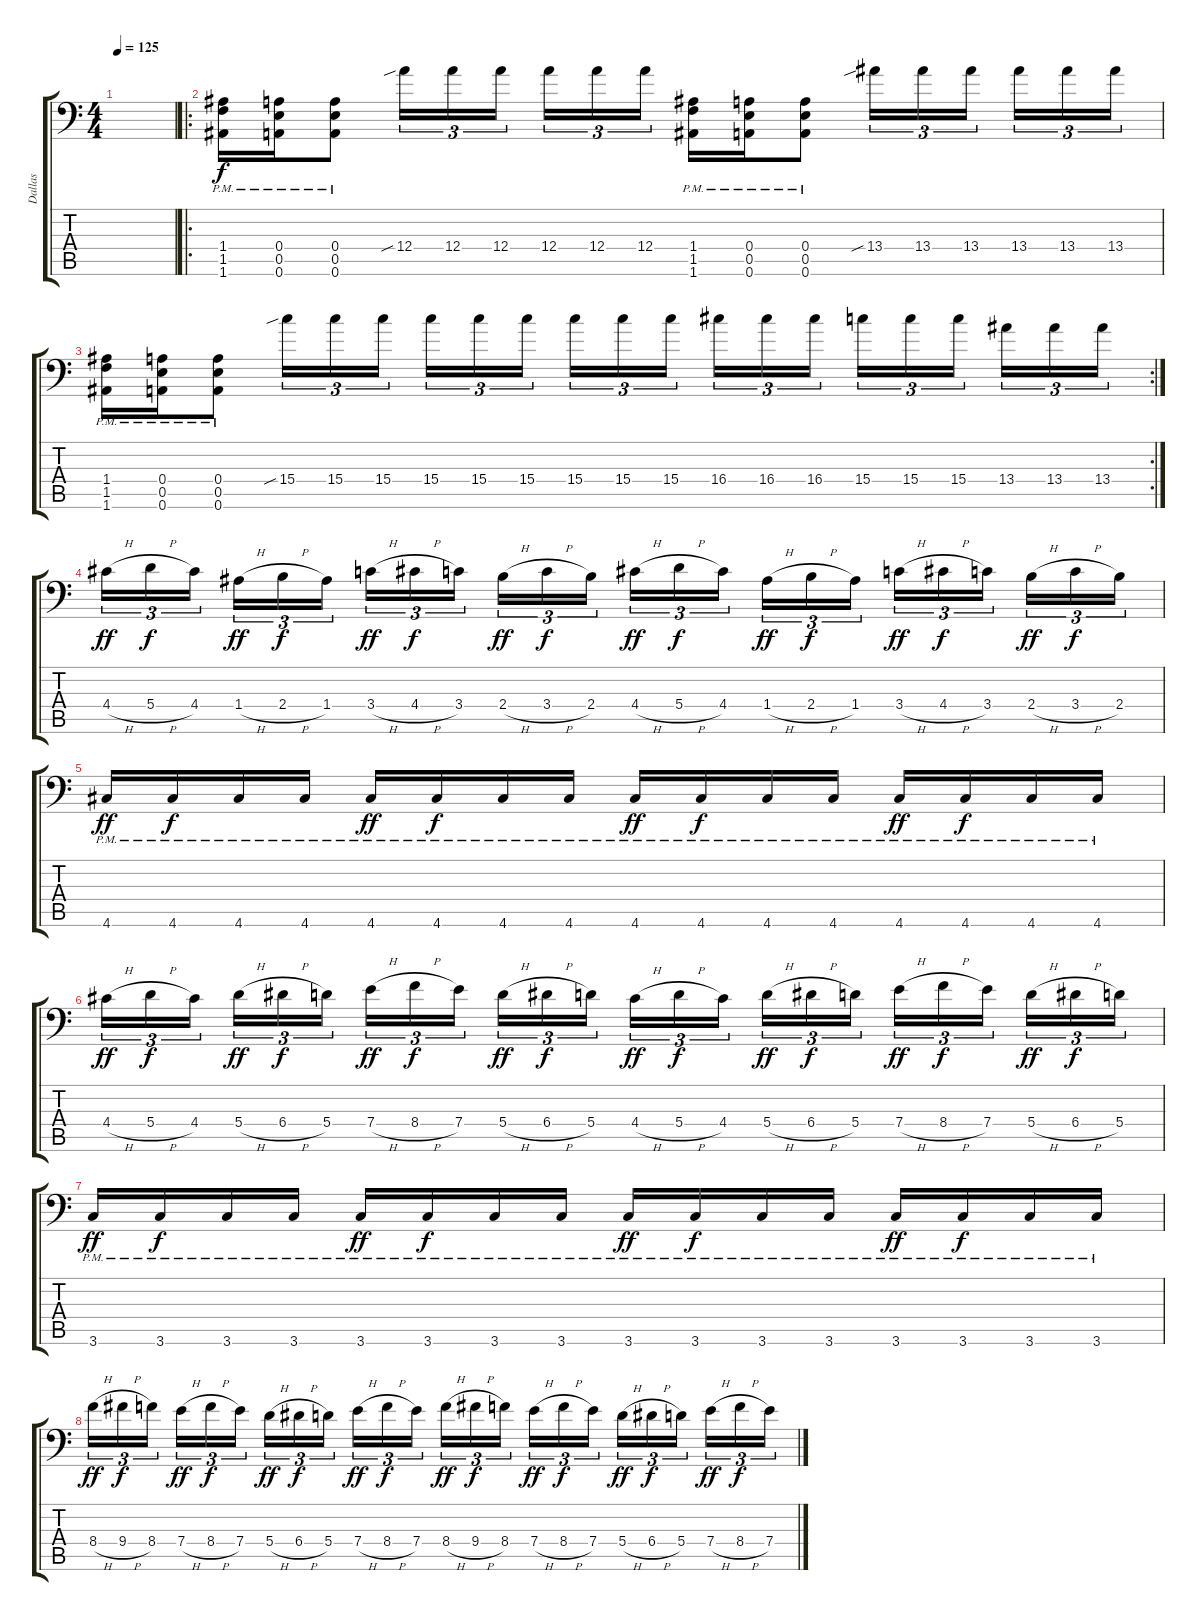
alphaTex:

\track ("Dallas" "Dallas") {instrument overdrivenguitar}
\staff {score tabs}
\tuning (B3 Gb3 D3 A2 E2 A1) {hide}
\ts (4 4)
\tempo 125
\clef f4
\ks c
|
\ro
(1.4{pm} 1.5{pm} 1.6{pm}).16 (0.4{pm} 0.5{pm} 0.6{pm}).16 (0.4{pm} 0.5{pm} 0.6{pm}).8 12.4{sib}.16{tu (3 2)} 12.4.16{tu (3 2)} 12.4.16{tu (3 2) beam splitsecondary} 12.4.16{tu (3 2)} 12.4.16{tu (3 2)} 12.4.16{tu (3 2)} (1.4{pm} 1.5{pm} 1.6{pm}).16 (0.4{pm} 0.5{pm} 0.6{pm}).16 (0.4{pm} 0.5{pm} 0.6{pm}).8 13.4{sib}.16{tu (3 2)} 13.4.16{tu (3 2)} 13.4.16{tu (3 2) beam splitsecondary} 13.4.16{tu (3 2)} 13.4.16{tu (3 2)} 13.4.16{tu (3 2)} |
\rc 2
(1.4{pm} 1.5{pm} 1.6{pm}).16 (0.4{pm} 0.5{pm} 0.6{pm}).16 (0.4{pm} 0.5{pm} 0.6{pm}).8 15.4{sib}.16{tu (3 2)} 15.4.16{tu (3 2)} 15.4.16{tu (3 2) beam splitsecondary} 15.4.16{tu (3 2)} 15.4.16{tu (3 2)} 15.4.16{tu (3 2)} 15.4.16{tu (3 2)} 15.4.16{tu (3 2)} 15.4.16{tu (3 2) beam splitsecondary} 16.4.16{tu (3 2)} 16.4.16{tu (3 2)} 16.4.16{tu (3 2)} 15.4.16{tu (3 2)} 15.4.16{tu (3 2)} 15.4.16{tu (3 2) beam splitsecondary} 13.4.16{tu (3 2)} 13.4.16{tu (3 2)} 13.4.16{tu (3 2)} |
4.4{h}.16{tu (3 2) dy ff} 5.4{h}.16{tu (3 2) dy f} 4.4.16{tu (3 2) beam splitsecondary} 1.4{h}.16{tu (3 2) dy ff} 2.4{h}.16{tu (3 2) dy f} 1.4.16{tu (3 2)} 3.4{h}.16{tu (3 2) dy ff} 4.4{h}.16{tu (3 2) dy f} 3.4.16{tu (3 2) beam splitsecondary} 2.4{h}.16{tu (3 2) dy ff} 3.4{h}.16{tu (3 2) dy f} 2.4.16{tu (3 2)} 4.4{h}.16{tu (3 2) dy ff} 5.4{h}.16{tu (3 2) dy f} 4.4.16{tu (3 2) beam splitsecondary} 1.4{h}.16{tu (3 2) dy ff} 2.4{h}.16{tu (3 2) dy f} 1.4.16{tu (3 2)} 3.4{h}.16{tu (3 2) dy ff} 4.4{h}.16{tu (3 2) dy f} 3.4.16{tu (3 2) beam splitsecondary} 2.4{h}.16{tu (3 2) dy ff} 3.4{h}.16{tu (3 2) dy f} 2.4.16{tu (3 2)} |
4.6{pm}.16{dy ff} 4.6{pm}.16{dy f} 4.6{pm}.16 4.6{pm}.16 4.6{pm}.16{dy ff} 4.6{pm}.16{dy f} 4.6{pm}.16 4.6{pm}.16 4.6{pm}.16{dy ff} 4.6{pm}.16{dy f} 4.6{pm}.16 4.6{pm}.16 4.6{pm}.16{dy ff} 4.6{pm}.16{dy f} 4.6{pm}.16 4.6{pm}.16 |
4.4{h}.16{tu (3 2) dy ff} 5.4{h}.16{tu (3 2) dy f} 4.4.16{tu (3 2) beam splitsecondary} 5.4{h}.16{tu (3 2) dy ff} 6.4{h}.16{tu (3 2) dy f} 5.4.16{tu (3 2)} 7.4{h}.16{tu (3 2) dy ff} 8.4{h}.16{tu (3 2) dy f} 7.4.16{tu (3 2) beam splitsecondary} 5.4{h}.16{tu (3 2) dy ff} 6.4{h}.16{tu (3 2) dy f} 5.4.16{tu (3 2)} 4.4{h}.16{tu (3 2) dy ff} 5.4{h}.16{tu (3 2) dy f} 4.4.16{tu (3 2) beam splitsecondary} 5.4{h}.16{tu (3 2) dy ff} 6.4{h}.16{tu (3 2) dy f} 5.4.16{tu (3 2)} 7.4{h}.16{tu (3 2) dy ff} 8.4{h}.16{tu (3 2) dy f} 7.4.16{tu (3 2) beam splitsecondary} 5.4{h}.16{tu (3 2) dy ff} 6.4{h}.16{tu (3 2) dy f} 5.4.16{tu (3 2)} |
3.6{pm}.16{dy ff} 3.6{pm}.16{dy f} 3.6{pm}.16 3.6{pm}.16 3.6{pm}.16{dy ff} 3.6{pm}.16{dy f} 3.6{pm}.16 3.6{pm}.16 3.6{pm}.16{dy ff} 3.6{pm}.16{dy f} 3.6{pm}.16 3.6{pm}.16 3.6{pm}.16{dy ff} 3.6{pm}.16{dy f} 3.6{pm}.16 3.6{pm}.16 |
8.4{h}.16{tu (3 2) dy ff} 9.4{h}.16{tu (3 2) dy f} 8.4.16{tu (3 2) beam splitsecondary} 7.4{h}.16{tu (3 2) dy ff} 8.4{h}.16{tu (3 2) dy f} 7.4.16{tu (3 2)} 5.4{h}.16{tu (3 2) dy ff} 6.4{h}.16{tu (3 2) dy f} 5.4.16{tu (3 2) beam splitsecondary} 7.4{h}.16{tu (3 2) dy ff} 8.4{h}.16{tu (3 2) dy f} 7.4.16{tu (3 2)} 8.4{h}.16{tu (3 2) dy ff} 9.4{h}.16{tu (3 2) dy f} 8.4.16{tu (3 2) beam splitsecondary} 7.4{h}.16{tu (3 2) dy ff} 8.4{h}.16{tu (3 2) dy f} 7.4.16{tu (3 2)} 5.4{h}.16{tu (3 2) dy ff} 6.4{h}.16{tu (3 2) dy f} 5.4.16{tu (3 2) beam splitsecondary} 7.4{h}.16{tu (3 2) dy ff} 8.4{h}.16{tu (3 2) dy f} 7.4.16{tu (3 2)}
